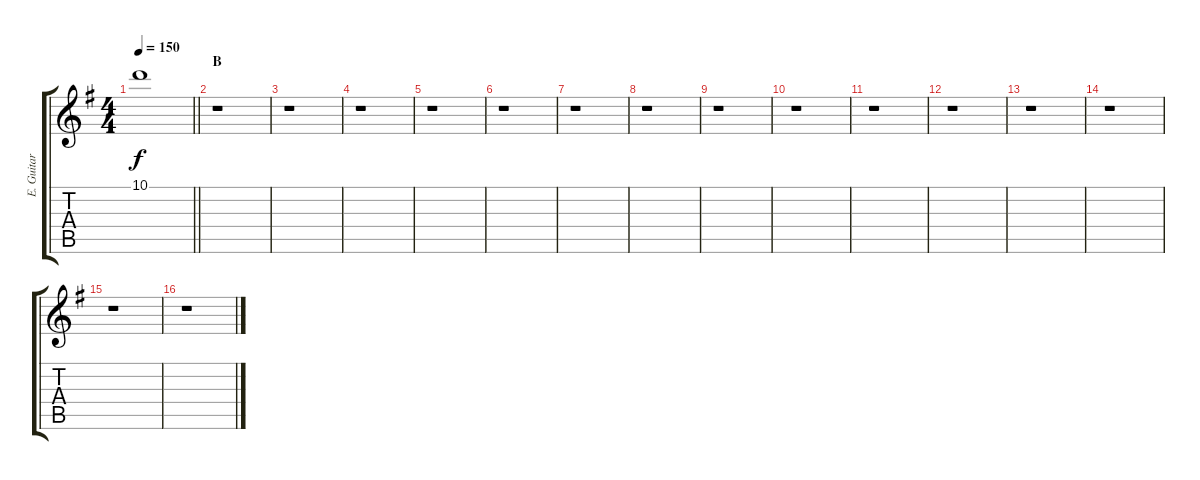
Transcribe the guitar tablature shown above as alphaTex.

\track ("E. Guitar I" "E. Guitar ") {instrument electricguitarclean}
\staff {score tabs}
\tuning (E4 B3 G3 D3 A2 E2) {hide}
\ts (4 4)
\tempo 150
\clef g2
\barLineRight lightlight
\ks g
10.1{t}.1{dy f} |
\section ("" "B")
r.1 |
r.1 |
r.1 |
r.1 |
r.1 |
r.1 |
r.1 |
r.1 |
r.1 |
r.1 |
r.1 |
r.1 |
r.1 |
r.1 |
r.1
